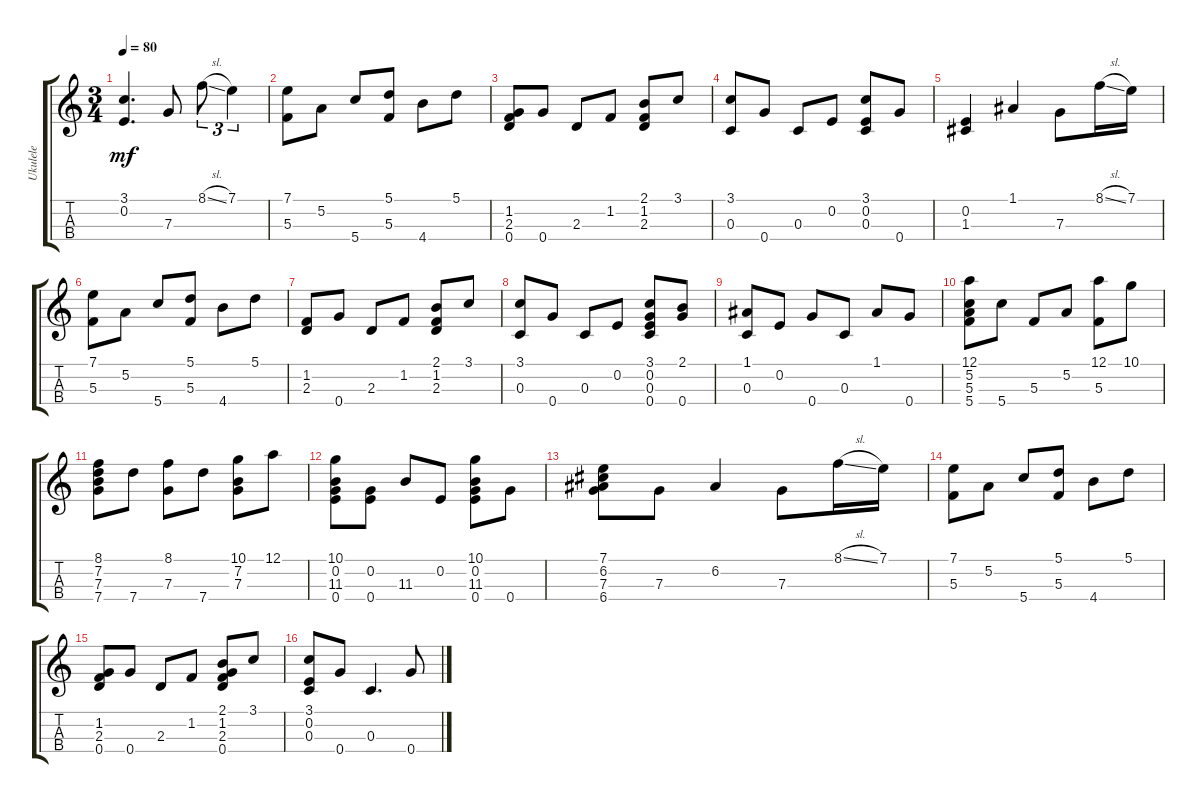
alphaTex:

\track ("Ukulele" "Ukulele") {instrument shamisen}
\staff {score tabs}
\tuning (A4 E4 C4 G4) {hide}
\ts (3 4)
\tempo 80
\clef g2
\ks c
(3.1 0.2).4{d dy mf} 7.3.8 8.1{sl}.8{tu (3 2)} 7.1.4{tu (3 2)} |
(7.1 5.3).8 5.2.8 5.4.8 (5.1 5.3).8 4.4.8 5.1.8 |
(1.2 2.3 0.4).8 0.4.8 2.3.8 1.2.8 (2.1 1.2 2.3).8 3.1.8 |
(3.1 0.3).8 0.4.8 0.3.8 0.2.8 (3.1 0.2 0.3).8 0.4.8 |
(0.2 1.3).4 1.1.4 7.3.8 8.1{sl}.16 7.1.16 |
(7.1 5.3).8 5.2.8 5.4.8 (5.1 5.3).8 4.4.8 5.1.8 |
(1.2 2.3).8 0.4.8 2.3.8 1.2.8 (2.1 1.2 2.3).8 3.1.8 |
(3.1 0.3).8 0.4.8 0.3.8 0.2.8 (3.1 0.2 0.3 0.4).8 (2.1 0.4).8 |
(1.1 0.3).8 0.2.8 0.4.8 0.3.8 1.1.8 0.4.8 |
(12.1 5.2 5.3 5.4).8 5.4.8 5.3.8 5.2.8 (12.1 5.3).8 10.1.8 |
(8.1 7.2 7.3 7.4).8 7.4.8 (8.1 7.3).8 7.4.8 (10.1 7.2 7.3).8 12.1.8 |
(10.1 0.2 11.3 0.4).8 (0.2 0.4).8 11.3.8 0.2.8 (10.1 0.2 11.3 0.4).8 0.4.8 |
(7.1 6.2 7.3 6.4).8 7.3.8 6.2.4 7.3.8 8.1{sl}.16 7.1.16 |
(7.1 5.3).8 5.2.8 5.4.8 (5.1 5.3).8 4.4.8 5.1.8 |
(1.2 2.3 0.4).8 0.4.8 2.3.8 1.2.8 (2.1 1.2 2.3 0.4).8 3.1.8 |
(3.1 0.2 0.3).8 0.4.8 0.3.4{d} 0.4.8
